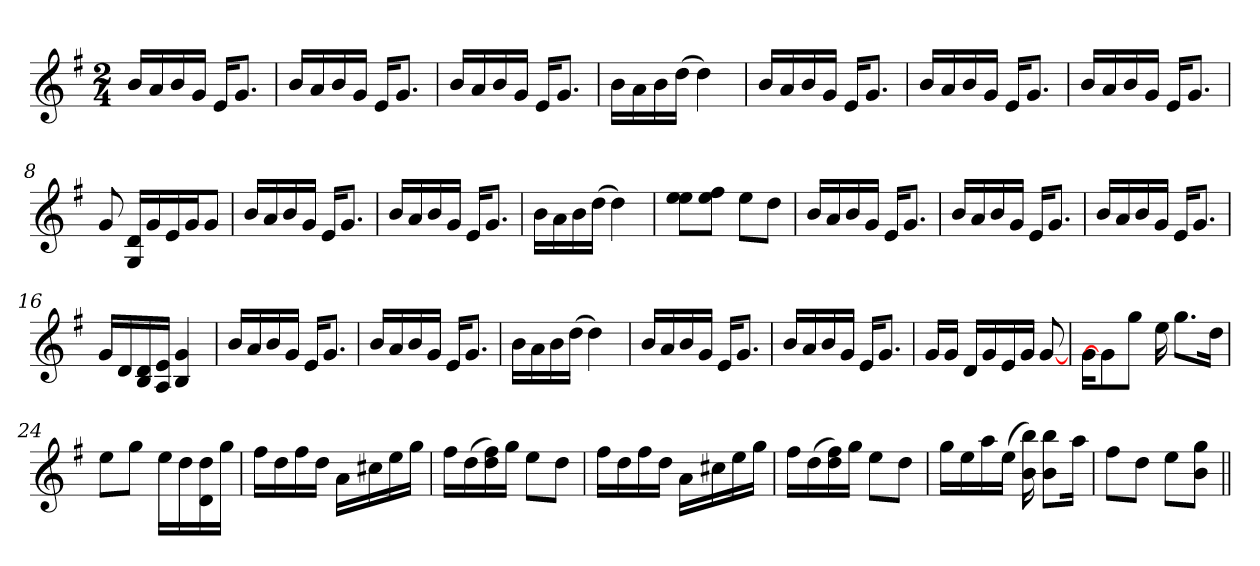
**kern
*part1
*staff1
*clefG2
*k[f#]
*G:
*M2/4
=1
16b/LL
16a/
16b/
16g/JJ
16e/KL
8.g/J
=2
16b/LL
16a/
16b/
16g/JJ
16e/KL
8.g/J
=3
16b/LL
16a/
16b/
16g/JJ
16e/KL
8.g/J
=4
16b\LL
16a\
16b\
(>16dd\JJ
4dd\)
=5
16b/LL
16a/
16b/
16g/JJ
16e/KL
8.g/J
=6
16b/LL
16a/
16b/
16g/JJ
16e/KL
8.g/J
=7
16b/LL
16a/
16b/
16g/JJ
16e/KL
8.g/J
!!LO:LB:g=z
=8
8g/
16G/ 16d/LL
16g/
16e/
16g/J
8g/J
=9
16b/LL
16a/
16b/
16g/JJ
16e/KL
8.g/J
=10
16b/LL
16a/
16b/
16g/JJ
16e/KL
8.g/J
=11
16b\LL
16a\
16b\
(>16dd\JJ
4dd\)
=12
8ee\ 8ee\L
8ee\ 8ff#\J
8ee\L
8dd\J
=13
16b/LL
16a/
16b/
16g/JJ
16e/KL
8.g/J
=14
16b/LL
16a/
16b/
16g/JJ
16e/KL
8.g/J
!!LO:LB:g=z
=15
16b/LL
16a/
16b/
16g/JJ
16e/KL
8.g/J
=16
16g/LL
16d/
16B/ 16d/
16A/ 16e/JJ
4B/ 4g/
=17
16b/LL
16a/
16b/
16g/JJ
16e/KL
8.g/J
=18
16b/LL
16a/
16b/
16g/JJ
16e/KL
8.g/J
=19
16b\LL
16a\
16b\
(>16dd\JJ
4dd\)
=20
16b/LL
16a/
16b/
16g/JJ
16e/KL
8.g/J
=21
16b/LL
16a/
16b/
16g/JJ
16e/KL
8.g/J
!!LO:LB:g=z
=22
16g/LL
16g/JJ
16d/LL
16g/
16e/
16g/JJ
[8g/
=23
16g\KL
8g/]
8gg\J
16ee\
8.gg\L
16dd\Jk
=24
8ee\L
8gg\J
16ee\LL
16dd\
16d\ 16dd\
16gg\JJ
=25
16ff#\LL
16dd\
16ff#\
16dd\JJ
16a\LL
16cc#X\
16ee\
16gg\JJ
=26
16ff#\LL
(>16dd\
16dd\ 16ff#\)
16gg\JJ
8ee\L
8dd\J
=27
16ff#\LL
16dd\
16ff#\
16dd\JJ
16a\LL
16cc#X\
16ee\
16gg\JJ
=28
16ff#\LL
(>16dd\
16dd\ 16ff#\)
16gg\JJ
8ee\L
8dd\J
!!LO:LB:g=z
=29
16gg\LL
16ee\
16aa\
(>16ee\JJ
16b\ 16bb\)
8b\ 8bb\L
16aa\Jk
=30
8ff#\L
8dd\J
8ee\L
8b\ 8gg\J
=||
*-
